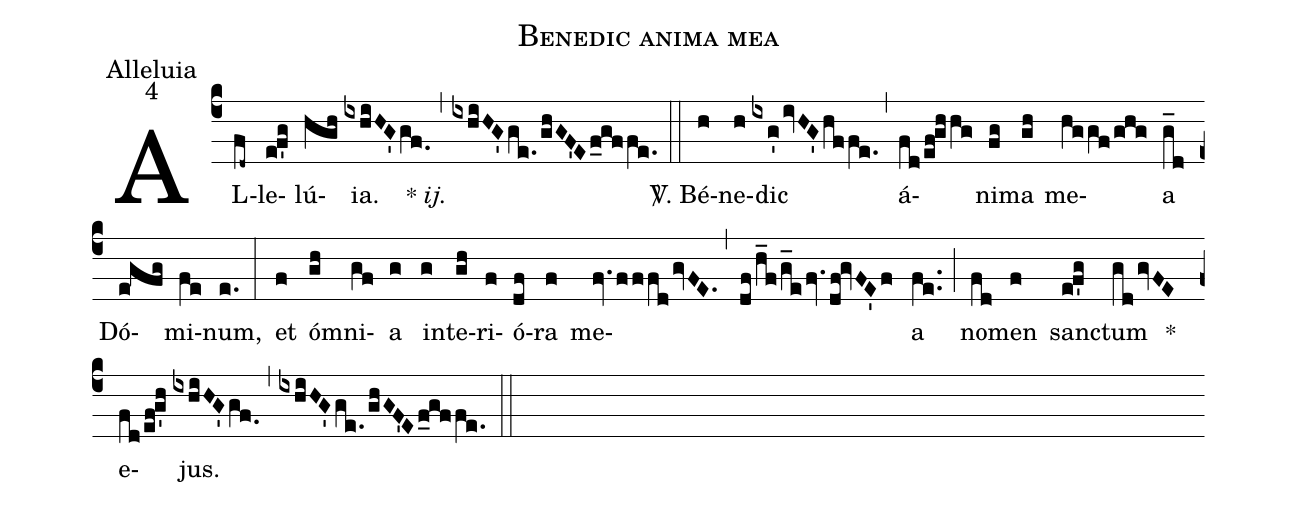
name: Benedic anima mea;
office-part: Alleluia;
mode: 4;
%%
(c4) AL(fd~)le(ef'g)lú(hgh)ia.(ixhiHG'gf.0) {*}~<i>ij.</i>(,) (ixhiHG'ge./ghGF'Ef_gffe.) (::)
<sp>V/</sp>. Bé(h)ne(h)dic(ixg'ivHG'hffe.) (,) á(fd/ef!ghhg)ni(fg)ma(gh) me(hggf/ghg)a(g_d) Dó(e!gfg)mi(fe)num,(e.) (:)
et(f) óm(gh)ni(gf)a(g) in(g)te(gh)ri(f)ó(df)ra(f) me(fv.fffdgvFE.)(,)(df/h_f/g_efv.df!gvFE'f)a(fe..) (;) no(fd)men(f) sanc(ef'g)tum(gdgvFE) *()
e(fd/ef!g'h)jus.(ixhiHG'gf.0) (,) (ixhiHG'ge./ghGF'Ef_gffe.) (::)
